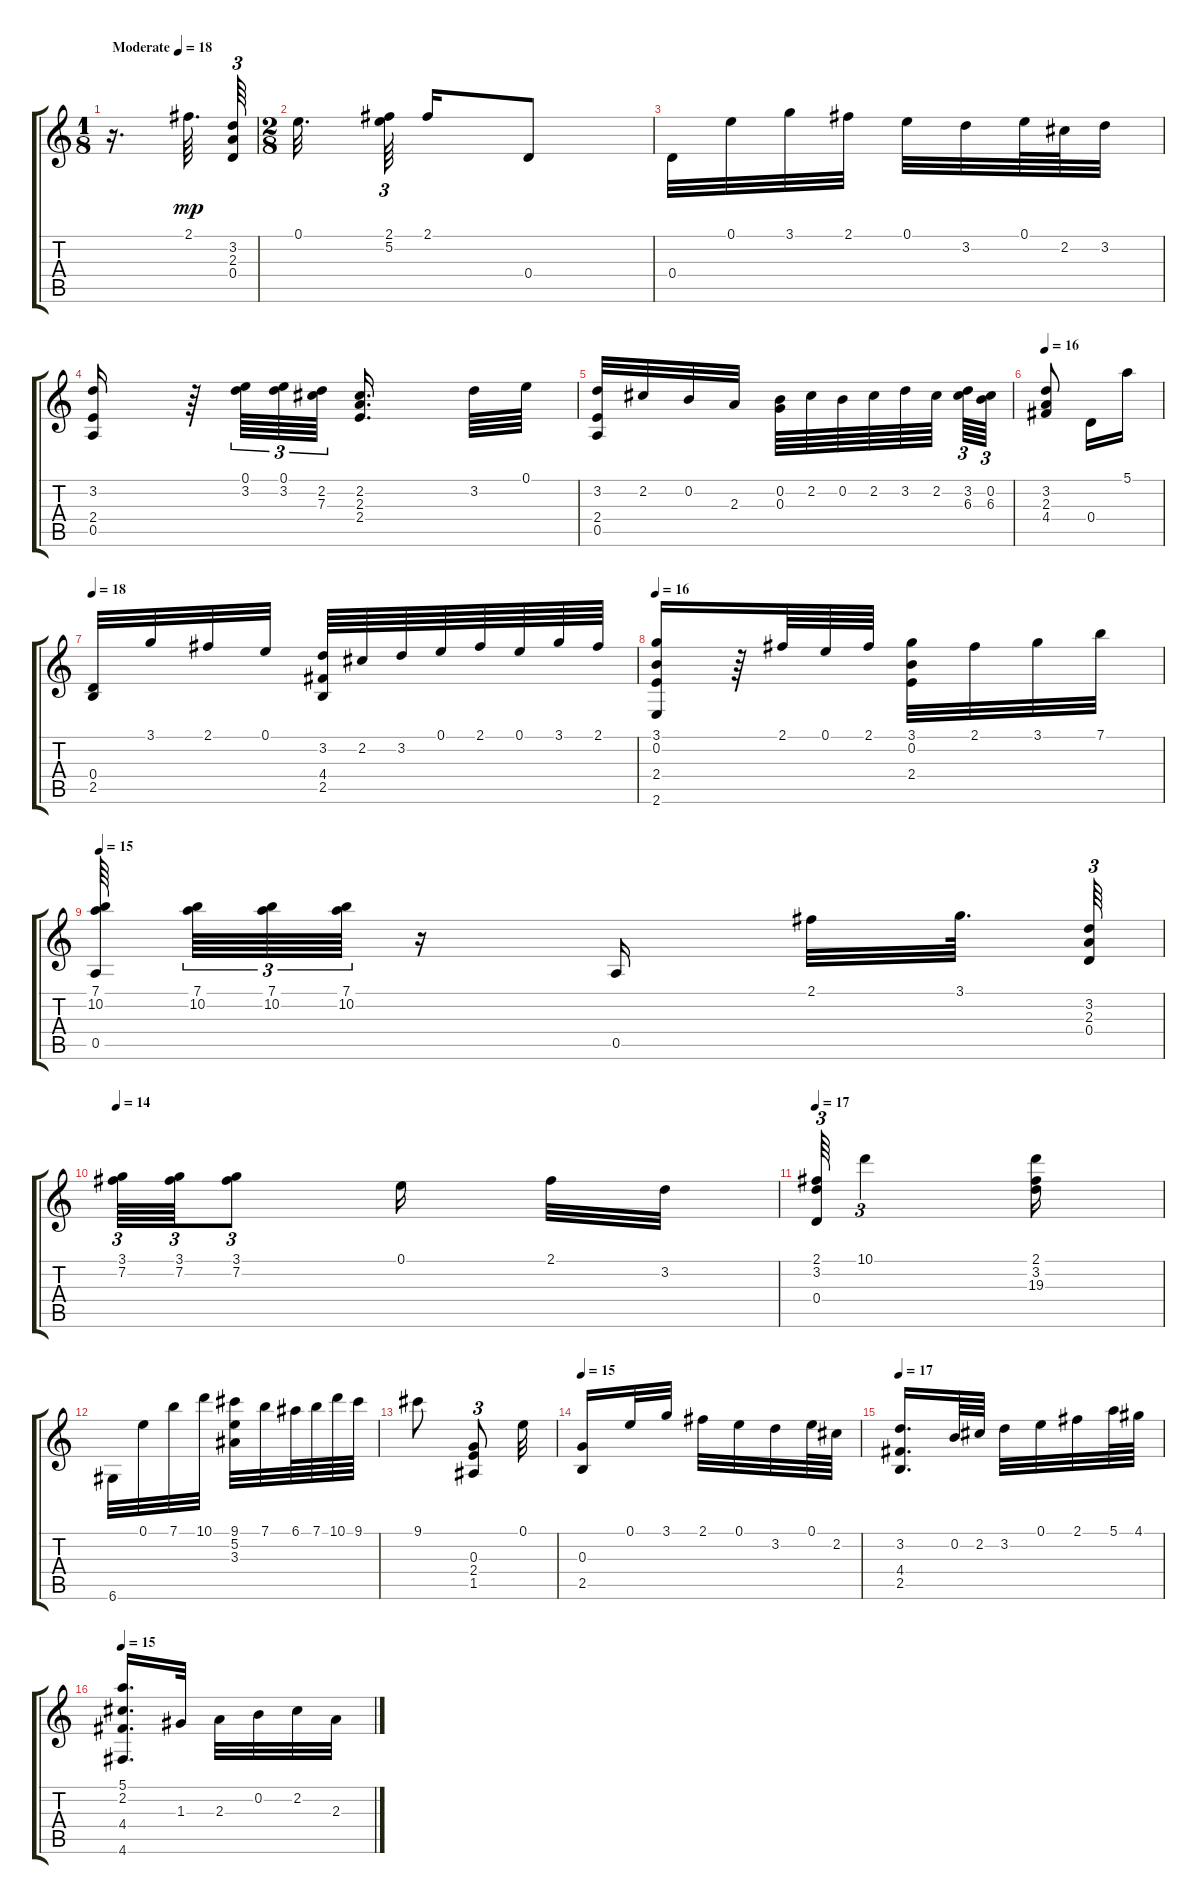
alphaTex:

\track "" {instrument acousticguitarnylon}
\staff {score tabs}
\tuning (E4 B3 G3 D3 A2 D2) {hide}
\ts (1 8)
\tempo (18 "Moderate")
\clef g2
\ks c
r.16{d dy mp instrument acousticguitarnylon} 2.1.64{d} (3.2 2.3 0.4).64{tu (3 2)} |
\ts (2 8)
0.1.32{d} (2.1 5.2).64{tu (3 2)} 2.1.16 0.4.8 |
0.4.32 0.1.32 3.1.32 2.1.32 0.1.32 3.2.32 0.1.64 2.2.64 3.2.32 |
(3.2 2.4 0.5).16 r.64 (0.1 3.2).64{tu (3 2)} (0.1 3.2).64{tu (3 2)} (2.2 7.3).64{tu (3 2)} (2.2 2.3 2.4).16{d} 3.2.64 0.1.64 |
(3.2 2.4 0.5).32 2.2.32 0.2.32 2.3.32 (0.2 0.3).64 2.2.64 0.2.64 2.2.64 3.2.64 2.2.64 (3.2 6.3).64{tu (3 2)} (0.2 6.3).64{tu (3 2)} |
\tempo 16
(3.2 2.3 4.4).8 0.4.16 5.1.16 |
\tempo 18
(0.4 2.5).32 3.1.32 2.1.32 0.1.32 (3.2 4.4 2.5).64 2.2.64 3.2.64 0.1.64 2.1.64 0.1.64 3.1.64 2.1.64 |
\tempo 16
(3.1 0.2 2.4 2.6).16 r.64 2.1.64 0.1.64 2.1.64 (3.1 0.2 2.4).32 2.1.32 3.1.32 7.1.32 |
\tempo 15
(7.1 10.2 0.5).64 (7.1 10.2).64{tu (3 2)} (7.1 10.2).64{tu (3 2)} (7.1 10.2).64{tu (3 2)} r.16 0.5.16 2.1.32 3.1.64{d} (3.2 2.3 0.4).64{tu (3 2)} |
\tempo 14
(3.1 7.2).64{tu (3 2)} (3.1 7.2).64{tu (3 2)} (3.1 7.2).8{tu (3 2)} 0.1.16 2.1.32 3.2.32 |
\tempo 17
(2.1 3.2 0.4).64{tu (3 2)} 10.1.4{tu (3 2)} (2.1 3.2 19.3).16 |
6.6.32 0.1.32 7.1.32 10.1.32 (9.1 5.2 3.3).32 7.1.32 6.1.64 7.1.64 10.1.64 9.1.64 |
9.1.8 (0.3 2.4 1.5).8{tu (3 2)} 0.1.32 |
\tempo 15
(0.3 2.5).16 0.1.32 3.1.32 2.1.32 0.1.32 3.2.32 0.1.64 2.2.64 |
\tempo 17
(3.2 4.4 2.5).16{d} 0.2.64 2.2.64 3.2.32 0.1.32 2.1.32 5.1.64 4.1.64 |
\tempo 15
(5.1 2.2 4.4 4.6).16{d} 1.3.32 2.3.32 0.2.32 2.2.32 2.3.32
